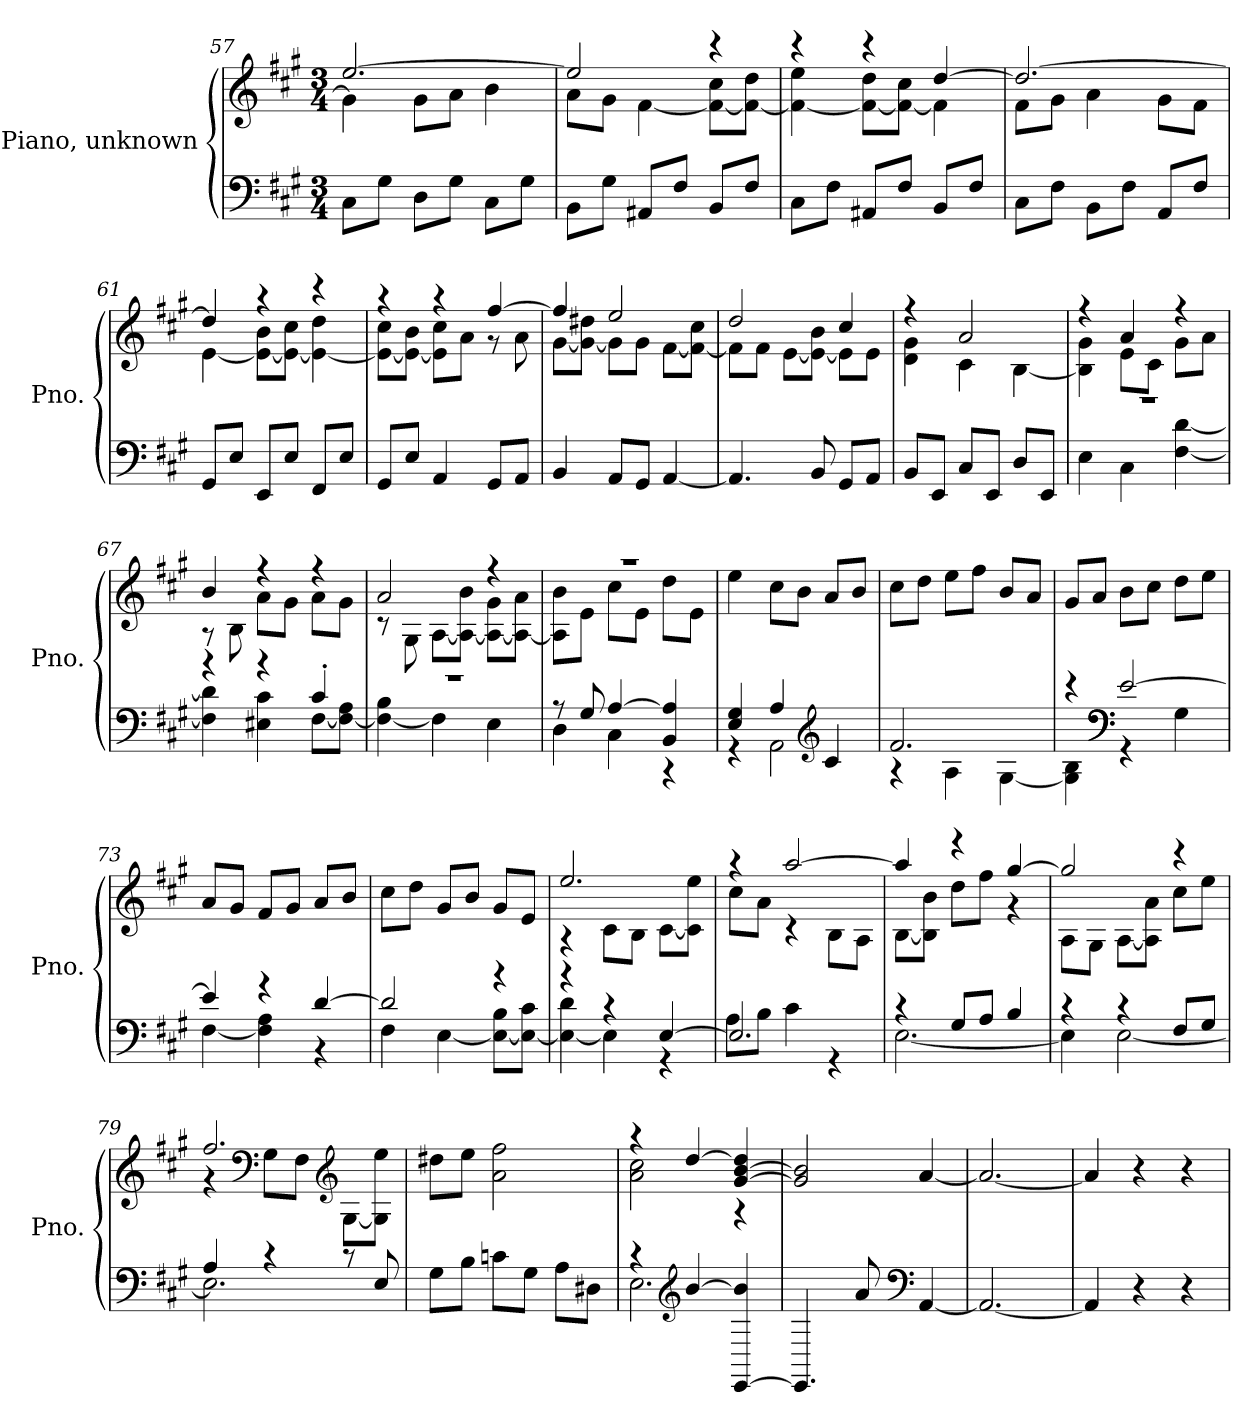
**kern	**kern
*part1	*part1
*staff2	*staff1
*I"Piano, unknown	*
*I'Pno.	*
!!LO:LB:g=z
*clefF4	*clefG2
*k[f#c#g#]	*k[f#c#g#]
*M3/4	*M3/4
=57	=57
*	*^
8C#\L	[2.ee/	4g#\]
8G#\J	.	.
8D\L	.	8g#\L
8G#\J	.	8a\J
8C#\L	.	4b\
8G#\J	.	.
=58	=58	=58
8BB\L	2ee/]	8a\L
8G#\J	.	8g#\J
8AA#X/L	.	[4f#\
8F#/J	.	.
8BB/L	4r	8f#\_ 8cc#\L
8F#/J	.	8f#\_ 8dd\J
=59	=59	=59
8C#\L	4r	4f#\_ 4ee\
8F#\J	.	.
8AA#X/L	4r	8f#\_ 8dd\L
8F#/J	.	8f#\_ 8cc#\J
8BB/L	[4dd/	4f#\]
8F#/J	.	.
=60	=60	=60
8C#\L	2.dd/_	8f#\L
8F#\J	.	8g#\J
8BB\L	.	4a\
8F#\J	.	.
8AA/L	.	8g#\L
8F#/J	.	8f#\J
=61	=61	=61
8GG#/L	4dd/]	[4e\
8E/J	.	.
8EE/L	4r	8e\_ 8b\L
8E/J	.	8e\_ 8cc#\J
8FF#/L	4r	4e\_ 4dd\
8E/J	.	.
!!LO:PB:g=z	!!
=62	=62	=62
8GG#/L	4r	8e\_ 8cc#\L
8E/J	.	8e\_ 8b\J
4AA/	4r	8e\] 8cc#\L
.	.	8a\J
8GG#/L	[4ff#/	8r
8AA/J	.	8a\
=63	=63	=63
4BB/	4ff#/]	[8g#\L
.	.	8g#\_ 8dd#X\J
8AA/L	2ee/	8g#\L]
8GG#/J	.	8g#\J
[4AA/	.	[8f#\L
.	.	8f#\_ 8cc#\J
=64	=64	=64
4.AA/]	2dd/	8f#\L]
.	.	8f#\J
.	.	[8e\L
8BB/	.	8e\_ 8b\J
8GG#/L	4cc#/	8e\L]
8AA/J	.	8e\J
=65	=65	=65
8BB/L	4r	4d\ 4g#\
8EE/J	.	.
8C#/L	2a/	4c#\
8EE/J	.	.
8D/L	.	[4B\
8EE/J	.	.
=66	=66	=66
*^	*	*
2.r	4E\	4r	4B\] 4g#\
.	4C#\	4a/	8e\L
.	.	.	8c#\J
.	[4F#\ [4d\	4r	8g#\L
.	.	.	8a\J
!!LO:LB:g=z	!!
=67	=67	=67	=67
4r	4F#\] 4d\]	4b/	8r
.	.	.	8B\
4r	4E#X\ 4c#\	4r	8a\L
.	.	.	8g#\J
4c#'/	[8F#\L	4r	8a\L
.	8F#\_ 8A\J	.	8g#\J
=68	=68	=68	=68
2.r	4F#\_ 4B\	2a/	8r
.	.	.	8G#\
.	4F#\]	.	[8A\L
.	.	.	8A\_ 8b\J
.	4E\	4r	8A\_ 8g#\L
.	.	.	8A\_ 8a\J
=69	=69	=69	=69
8r	4D\	2.r	8A\] 8b\L
8G#/	.	.	8e\J
[4A/	4C#\	.	8cc#\L
.	.	.	8e\J
4BB/ 4A/]	4r	.	8dd\L
.	.	.	8e\J
*	*	*v	*v
=70	=70	=70
4E/ 4G#/	4r	4ee\
4A/	2AA\	8cc#\L
.	.	8b\J
*clefG2	*	*
4c#/	.	8a/L
.	.	8b/J
=71	=71	=71
2.f#/	4r	8cc#\L
.	.	8dd\J
.	4A\	8ee\L
.	.	8ff#\J
.	[4G#\	8b/L
.	.	8a/J
!!LO:LB:g=z
=72	=72	=72
4r	4G#\] 4B\	8g#/L
.	.	8a/J
*clefF4	*	*
[2e/	4r	8b\L
.	.	8cc#\J
.	4G#\	8dd\L
.	.	8ee\J
=73	=73	=73
4e/]	[4F#\	8a/L
.	.	8g#/J
4r	4F#\] 4A\	8f#/L
.	.	8g#/J
[4d/	4r	8a/L
.	.	8b/J
=74	=74	=74
2d/]	4F#\	8cc#\L
.	.	8dd\J
.	[4E\	8g#/L
.	.	8b/J
4r	8E\_ 8B\L	8g#/L
.	8E\_ 8c#\J	8e/J
=75	=75	=75
*	*	*^
4r	4E\_ 4d\	2.ee/	4r
4r	4E\]	.	8c#\L
.	.	.	8B\J
[4E/	4r	.	[8c#\L
.	.	.	8c#\] 8ee\J
=76	=76	=76	=76
2.E/]	8A\L	4r	8cc#\L
.	8B\J	.	8a\J
.	4c#\	[2aa/	4r
.	4r	.	8B\L
.	.	.	8A\J
=77	=77	=77	=77
4r	[2.E\	4aa/]	[8B\L
.	.	.	8B\] 8b\J
8G#/L	.	4r	8dd\L
8A/J	.	.	8ff#\J
4B/	.	[4gg#/	4r
!!LO:LB:g=z	!!
=78	=78	=78	=78
4r	4E\]	2gg#/]	8A\L
.	.	.	8G#\J
4r	[2E\	.	[8A\L
.	.	.	8A\] 8a\J
8F#/L	.	4r	8cc#\L
8G#/J	.	.	8ee\J
=79	=79	=79	=79
4A/	2.E\]	2.ff#/	4r
*	*	*clefF4	*
4r	.	.	8G#\L
.	.	.	8F#\J
*	*	*clefG2	*
8r	.	.	[8G#\L
8E/	.	.	8G#\] 8ee\J
*v	*v	*	*
*	*v	*v
=80	=80
8G#\L	8dd#X\L
8B\J	8ee\J
8cn\L	2a\ 2ff#\
8G#\J	.
8A\L	.
8D#X\J	.
=81	=81
*^	*^
4r	2.E\	4r	2a\ 2cc#\
*clefG2	*	*	*
[4b/	.	[4dd/	.
[4EE/ 4b/]	.	[4g#/ [4b/ 4dd/]	4r
*v	*v	*	*
*	*v	*v
=82	=82
4.EE/]	2g#/] 2b/]
8a/	.
*clefF4	*
[4AA/	[4a/
=83	=83
2.AA/_	2.a/_
!!LO:LB:g=z
=84	=84
4AA/]	4a/]
4r	4r
4r	4r
=	=
*-	*-
